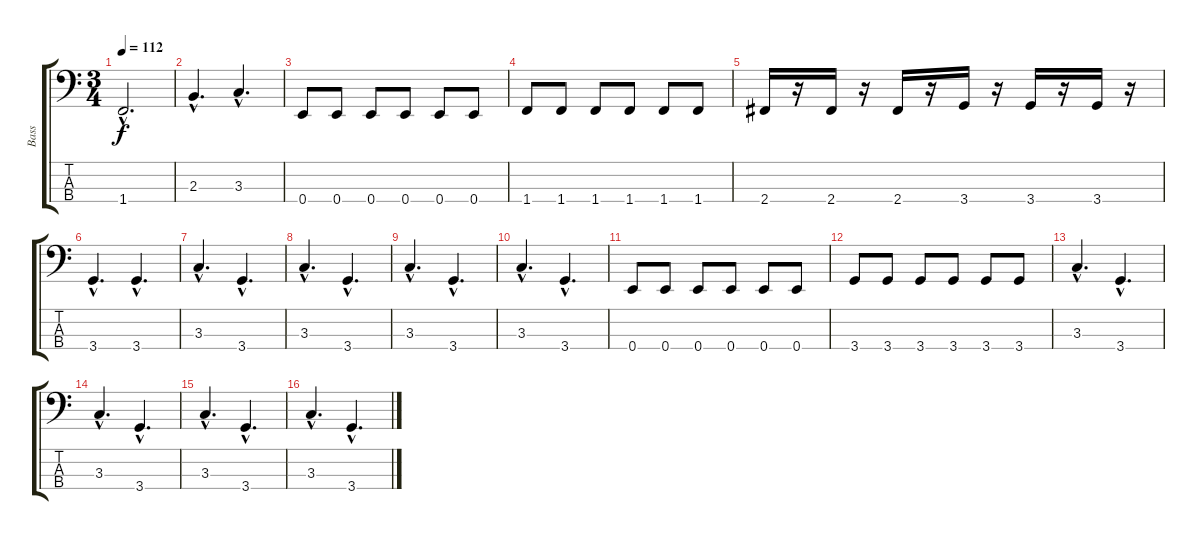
\track ("Bass" "Bass") {instrument electricbassfinger}
\staff {score tabs}
\tuning (G2 D2 A1 E1) {hide}
\ts (3 4)
\tempo 112
\clef f4
\ks c
1.4{hac}.2{d dy f} |
2.3{hac}.4{d} 3.3{hac}.4{d} |
0.4.8 0.4.8 0.4.8 0.4.8 0.4.8 0.4.8 |
1.4.8 1.4.8 1.4.8 1.4.8 1.4.8 1.4.8 |
2.4.16 r.16 2.4.16 r.16 2.4.16 r.16 3.4.16 r.16 3.4.16 r.16 3.4.16 r.16 |
3.4{hac}.4{d} 3.4{hac}.4{d} |
3.3{hac}.4{d} 3.4{hac}.4{d} |
3.3{hac}.4{d} 3.4{hac}.4{d} |
3.3{hac}.4{d} 3.4{hac}.4{d} |
3.3{hac}.4{d} 3.4{hac}.4{d} |
0.4.8 0.4.8 0.4.8 0.4.8 0.4.8 0.4.8 |
3.4.8 3.4.8 3.4.8 3.4.8 3.4.8 3.4.8 |
3.3{hac}.4{d} 3.4{hac}.4{d} |
3.3{hac}.4{d} 3.4{hac}.4{d} |
3.3{hac}.4{d} 3.4{hac}.4{d} |
3.3{hac}.4{d} 3.4{hac}.4{d}
